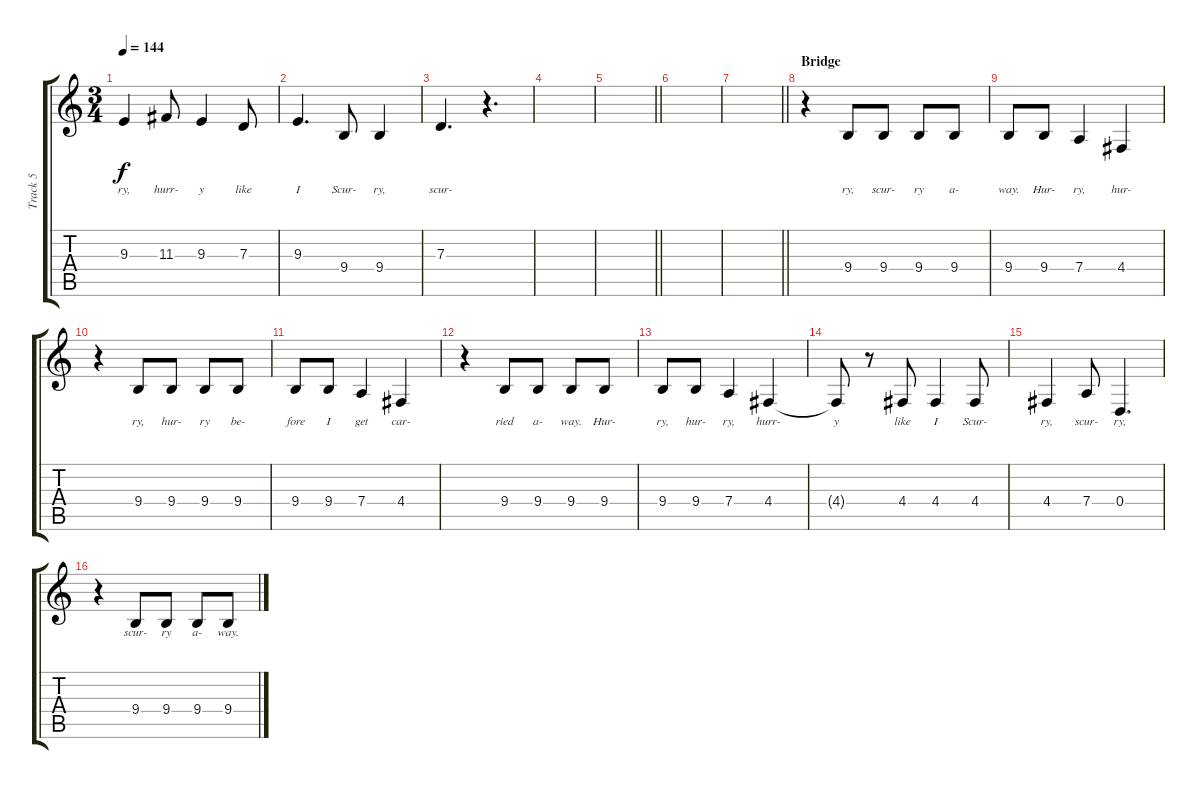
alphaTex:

\track ("Track 5" "Track 5") {instrument clarinet}
\staff {score tabs}
\tuning (E4 B3 G3 D3 A2 D2) {hide}
\ts (3 4)
\tempo 144
\clef g2
\ks c
9.3.4{lyrics (0 "ry,") lyrics (1 "") lyrics (2 "") lyrics (3 "") lyrics (4 "") dy f} 11.3.8{lyrics (0 "hurr-") lyrics (1 "") lyrics (2 "") lyrics (3 "") lyrics (4 "")} 9.3.4{lyrics (0 "y") lyrics (1 "") lyrics (2 "") lyrics (3 "") lyrics (4 "")} 7.3.8{lyrics (0 "like") lyrics (1 "") lyrics (2 "") lyrics (3 "") lyrics (4 "")} |
9.3.4{d lyrics (0 "I") lyrics (1 "") lyrics (2 "") lyrics (3 "") lyrics (4 "")} 9.4.8{lyrics (0 "Scur-") lyrics (1 "") lyrics (2 "") lyrics (3 "") lyrics (4 "")} 9.4.4{lyrics (0 "ry,") lyrics (1 "") lyrics (2 "") lyrics (3 "") lyrics (4 "")} |
7.3.4{d lyrics (0 "scur-") lyrics (1 "") lyrics (2 "") lyrics (3 "") lyrics (4 "")} r.4{d} |
|
\barLineRight lightlight
|
|
\barLineRight lightlight
|
\section ("" "Bridge")
r.4 9.4.8{lyrics (0 "ry,") lyrics (1 "") lyrics (2 "") lyrics (3 "") lyrics (4 "")} 9.4.8{lyrics (0 "scur-") lyrics (1 "") lyrics (2 "") lyrics (3 "") lyrics (4 "")} 9.4.8{lyrics (0 "ry") lyrics (1 "") lyrics (2 "") lyrics (3 "") lyrics (4 "")} 9.4.8{lyrics (0 "a-") lyrics (1 "") lyrics (2 "") lyrics (3 "") lyrics (4 "")} |
9.4.8{lyrics (0 "way.") lyrics (1 "") lyrics (2 "") lyrics (3 "") lyrics (4 "")} 9.4.8{lyrics (0 "Hur-") lyrics (1 "") lyrics (2 "") lyrics (3 "") lyrics (4 "")} 7.4.4{lyrics (0 "ry,") lyrics (1 "") lyrics (2 "") lyrics (3 "") lyrics (4 "")} 4.4.4{lyrics (0 "hur-") lyrics (1 "") lyrics (2 "") lyrics (3 "") lyrics (4 "")} |
r.4 9.4.8{lyrics (0 "ry,") lyrics (1 "") lyrics (2 "") lyrics (3 "") lyrics (4 "")} 9.4.8{lyrics (0 "hur-") lyrics (1 "") lyrics (2 "") lyrics (3 "") lyrics (4 "")} 9.4.8{lyrics (0 "ry") lyrics (1 "") lyrics (2 "") lyrics (3 "") lyrics (4 "")} 9.4.8{lyrics (0 "be-") lyrics (1 "") lyrics (2 "") lyrics (3 "") lyrics (4 "")} |
9.4.8{lyrics (0 "fore") lyrics (1 "") lyrics (2 "") lyrics (3 "") lyrics (4 "")} 9.4.8{lyrics (0 "I") lyrics (1 "") lyrics (2 "") lyrics (3 "") lyrics (4 "")} 7.4.4{lyrics (0 "get") lyrics (1 "") lyrics (2 "") lyrics (3 "") lyrics (4 "")} 4.4.4{lyrics (0 "car-") lyrics (1 "") lyrics (2 "") lyrics (3 "") lyrics (4 "")} |
r.4 9.4.8{lyrics (0 "ried") lyrics (1 "") lyrics (2 "") lyrics (3 "") lyrics (4 "")} 9.4.8{lyrics (0 "a-") lyrics (1 "") lyrics (2 "") lyrics (3 "") lyrics (4 "")} 9.4.8{lyrics (0 "way.") lyrics (1 "") lyrics (2 "") lyrics (3 "") lyrics (4 "")} 9.4.8{lyrics (0 "Hur-") lyrics (1 "") lyrics (2 "") lyrics (3 "") lyrics (4 "")} |
9.4.8{lyrics (0 "ry,") lyrics (1 "") lyrics (2 "") lyrics (3 "") lyrics (4 "")} 9.4.8{lyrics (0 "hur-") lyrics (1 "") lyrics (2 "") lyrics (3 "") lyrics (4 "")} 7.4.4{lyrics (0 "ry,") lyrics (1 "") lyrics (2 "") lyrics (3 "") lyrics (4 "")} 4.4.4{lyrics (0 "hurr-") lyrics (1 "") lyrics (2 "") lyrics (3 "") lyrics (4 "")} |
4.4{t}.8{lyrics (0 "y") lyrics (1 "") lyrics (2 "") lyrics (3 "") lyrics (4 "")} r.8 4.4.8{lyrics (0 "like") lyrics (1 "") lyrics (2 "") lyrics (3 "") lyrics (4 "")} 4.4.4{lyrics (0 "I") lyrics (1 "") lyrics (2 "") lyrics (3 "") lyrics (4 "")} 4.4.8{lyrics (0 "Scur-") lyrics (1 "") lyrics (2 "") lyrics (3 "") lyrics (4 "")} |
4.4.4{lyrics (0 "ry,") lyrics (1 "") lyrics (2 "") lyrics (3 "") lyrics (4 "")} 7.4.8{lyrics (0 "scur-") lyrics (1 "") lyrics (2 "") lyrics (3 "") lyrics (4 "")} 0.4.4{d lyrics (0 "ry,") lyrics (1 "") lyrics (2 "") lyrics (3 "") lyrics (4 "")} |
r.4 9.4.8{lyrics (0 "scur-") lyrics (1 "") lyrics (2 "") lyrics (3 "") lyrics (4 "")} 9.4.8{lyrics (0 "ry") lyrics (1 "") lyrics (2 "") lyrics (3 "") lyrics (4 "")} 9.4.8{lyrics (0 "a-") lyrics (1 "") lyrics (2 "") lyrics (3 "") lyrics (4 "")} 9.4.8{lyrics (0 "way.") lyrics (1 "") lyrics (2 "") lyrics (3 "") lyrics (4 "")}
